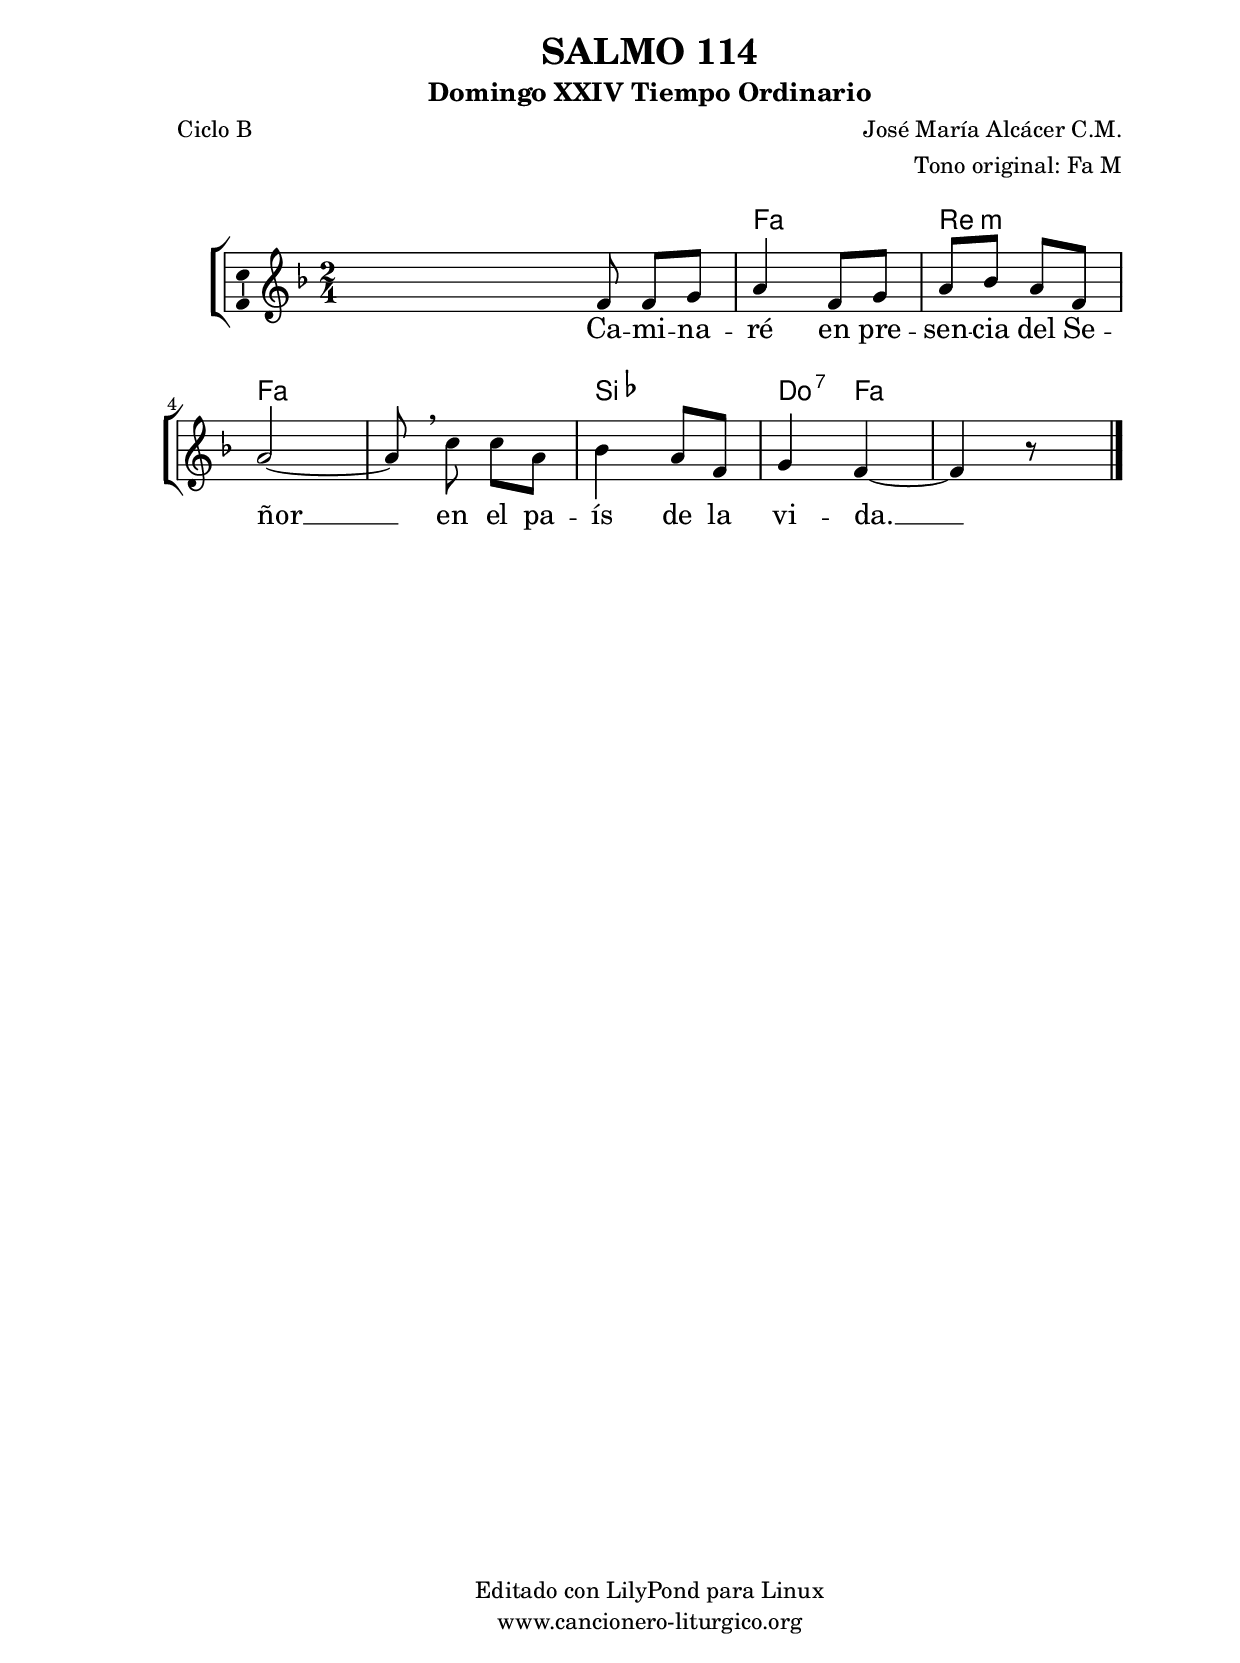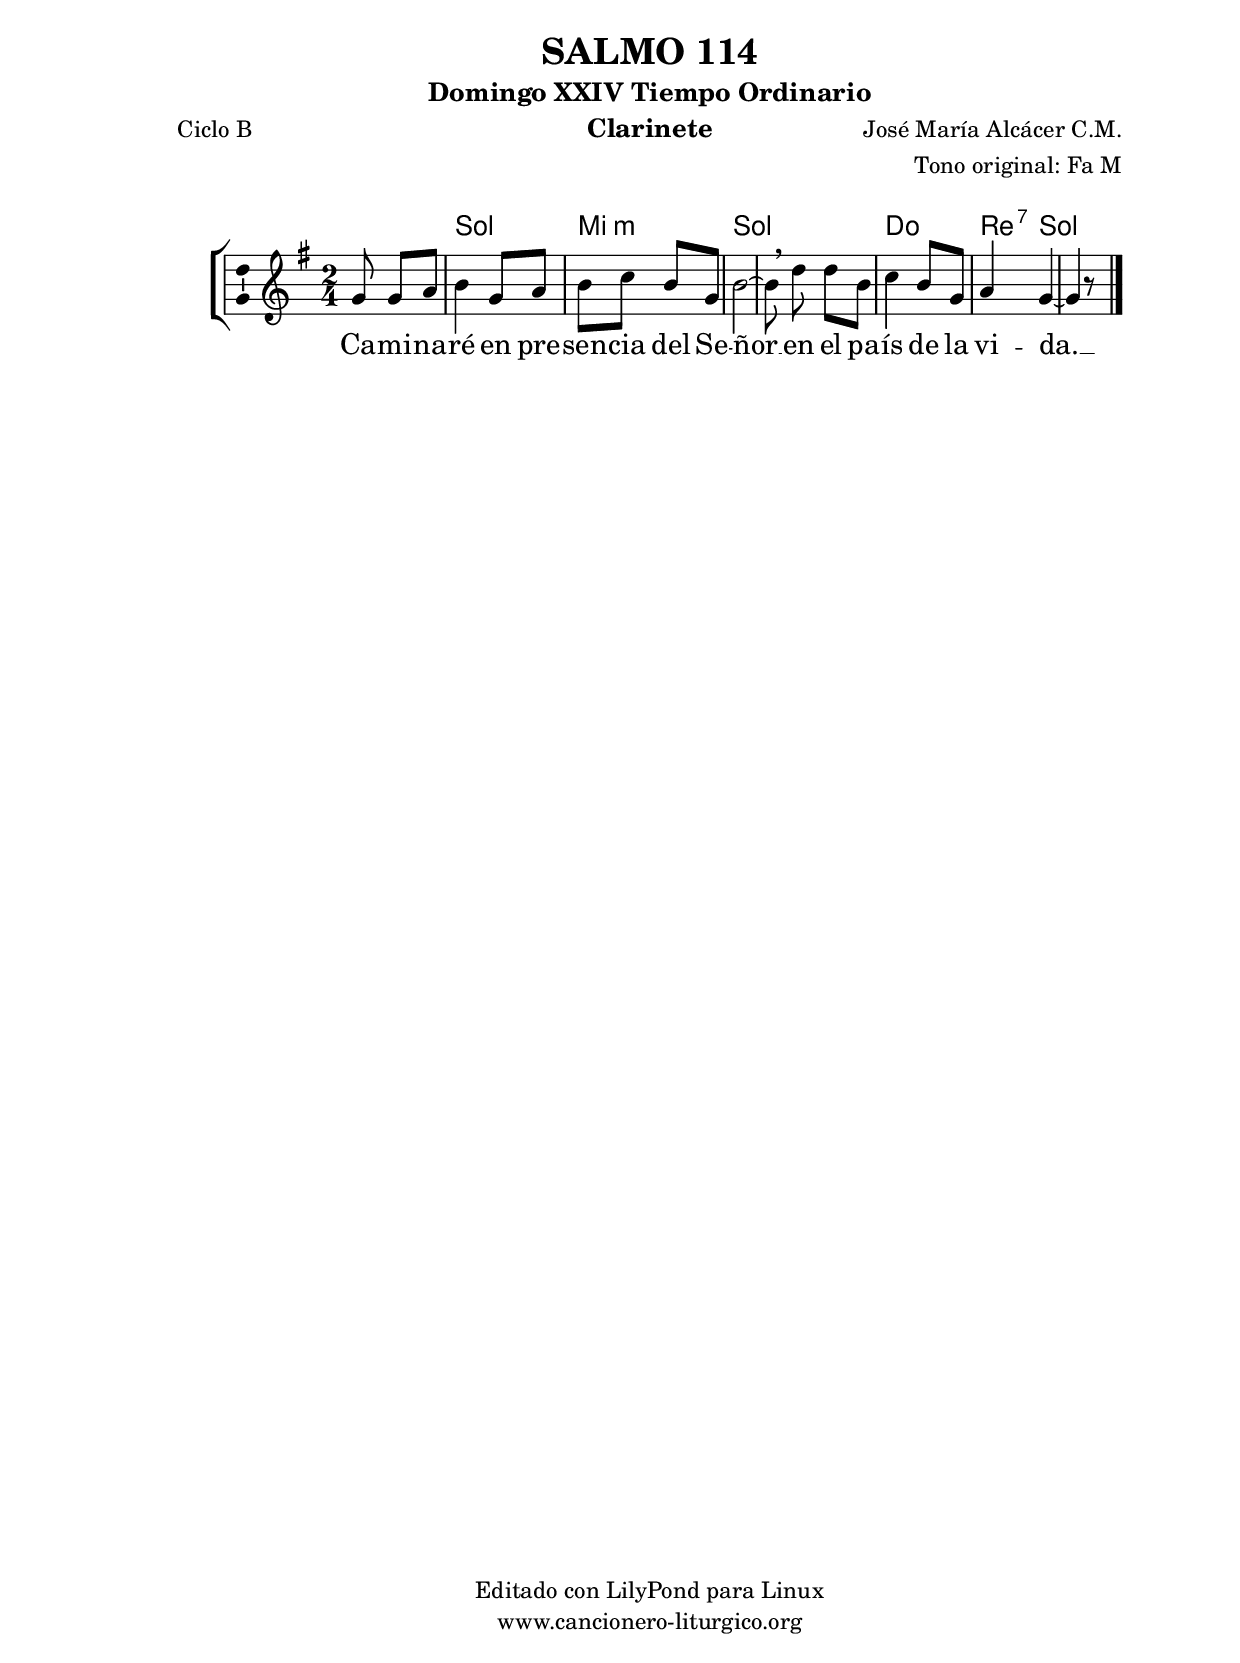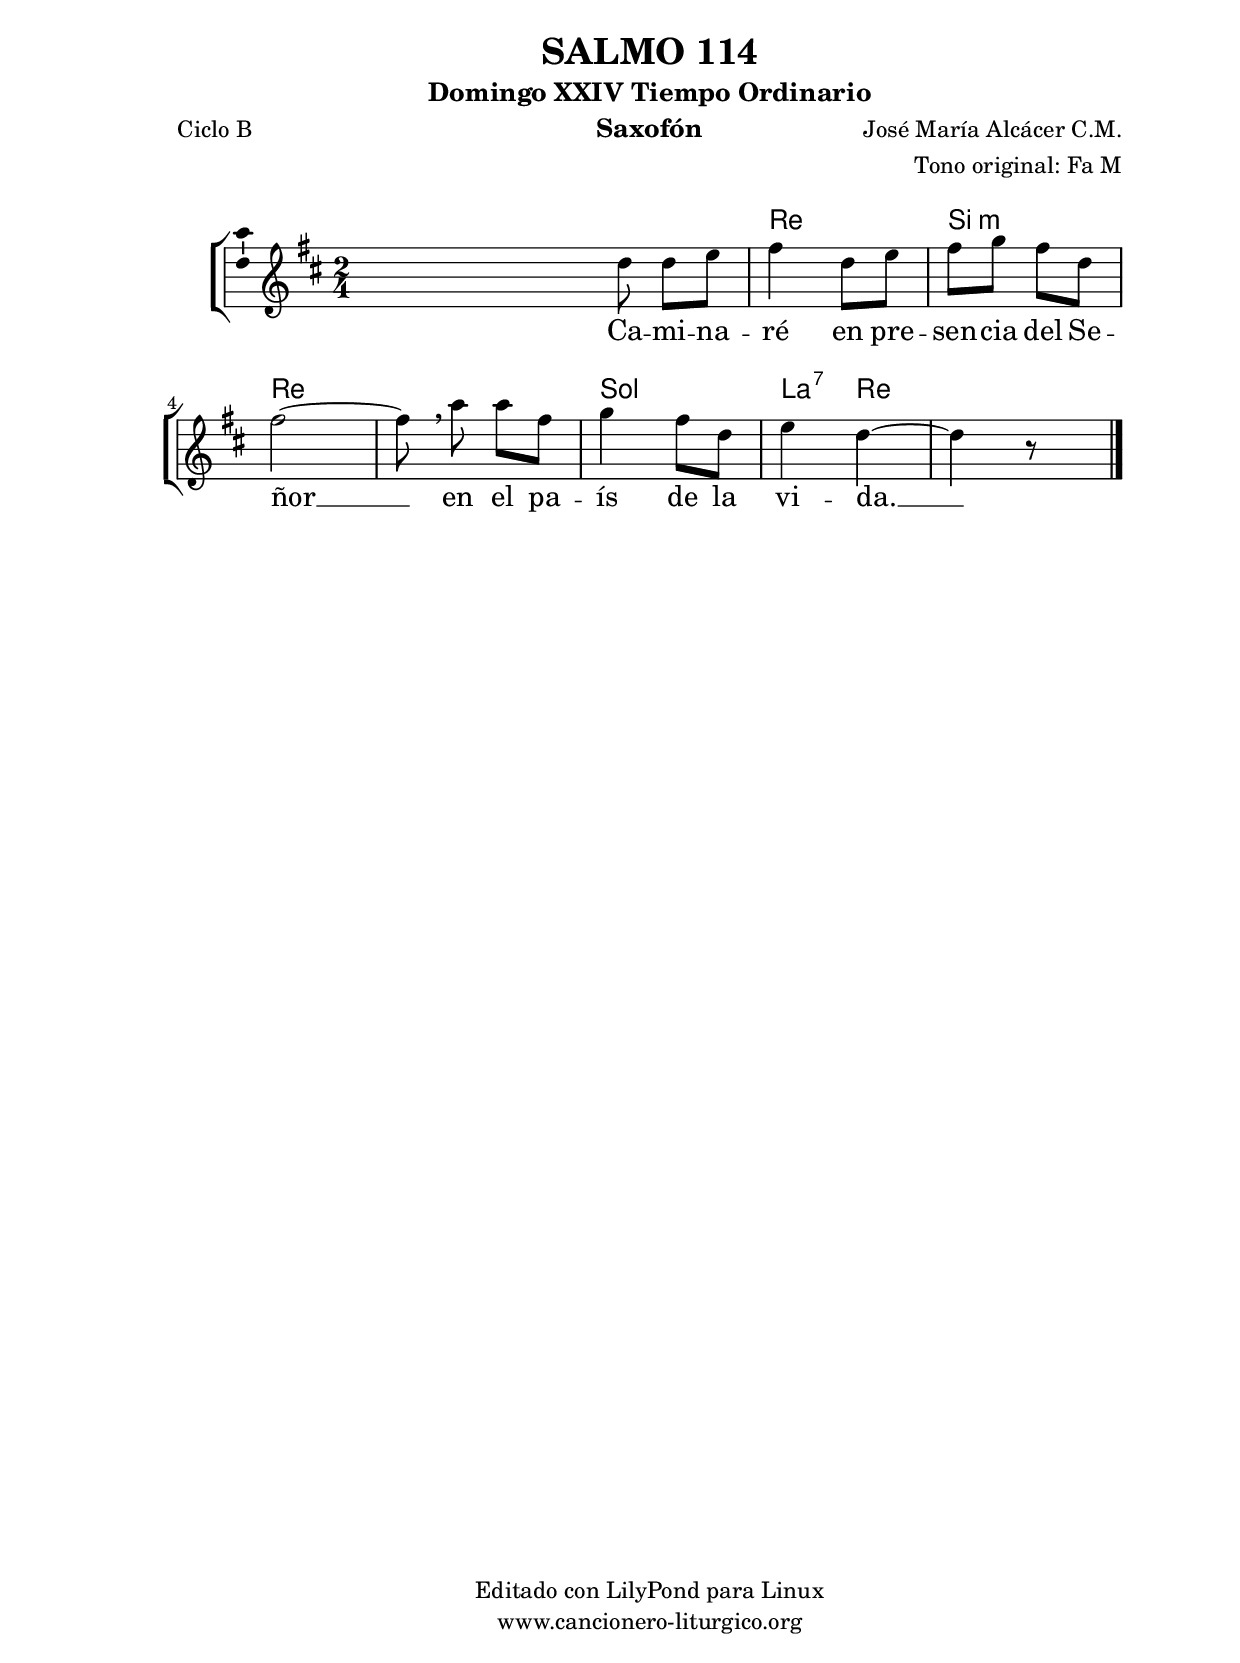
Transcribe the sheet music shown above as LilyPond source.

%
%para convertir .midi en .wav:
%timidity filename.midi -Ow -o finename.wav
%
%
%Para convertir de .wav a .mp3:
%lame -h -m j filename.wav
%
%
%para escuchar el midi:
%timidity nombrefichero.midi
%


%versión de lilypond para la que se ha escrito esta partitura:
\version "2.16.0"

	%Tamaño papel
	#(set-default-paper-size "a4")
	%Tamaño partitura
	#(set-global-staff-size 20)
	%No responde al pulsar sobre una nota
	#(ly:set-option 'point-and-click #f)

%parámetros del encabezamiento:
\header {
	title = "SALMO 114"
	subtitle = "Domingo XXIV Tiempo Ordinario"
	composer = "José María Alcácer C.M."
	poet = "Ciclo B"
	meter = ""
	arranger = "Tono original: Fa M"
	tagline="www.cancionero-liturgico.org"
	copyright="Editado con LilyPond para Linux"
	}

%parámetros asociados al papel:
\paper  {
	oddHeaderMarkup = \markup {\fill-line { \on-the-fly #not-first-page \fromproperty #'header:title \on-the-fly #not-first-page \fromproperty #'header:composer }}
	evenHeaderMarkup = \markup {\fill-line { \fromproperty #'header:composer \fromproperty #'header:title }}
	#(set-paper-size "a4")
	print-page-number = ##f
	first-page-number = 1
	print-first-page-number = ##f
%	head-separation = 3.0 \cm
	top-margin = 2.0 \cm
	bottom-margin = 0.5\cm
%%%	bottom-margin = -1.0\cm
	left-margin = 3.0 \cm
	line-width = 16.0 \cm 
	indent = 8\mm
	interscoreline = 2.\mm
	between-system-space = 15\mm
%	para que las partituras no llenen la hoja:
	ragged-bottom = ##t
%	idem para la última hoja:
	ragged-last-bottom = ##f
%	para que las partituras llenen el ancho del papel:
	ragged-last = ##f
	after-title-space = 2.5 \cm
%page-count=1
%system-count=2

	%Flexible Vertical Spacing
%	markup-markup-spacing =
%	#'((basic-distance . 15) (minimum-distance . 15) (padding . 3))
	markup-system-spacing =
	#'((basic-distance . 15) (minimum-distance . 15) (padding . 3))
	system-system-spacing =
	#'((basic-distance . 15) (minimum-distance . 15) (padding . 3))
	score-system-spacing =
	#'((basic-distance . 15) (minimum-distance . 15) (padding . 5))
%	top-system-spacing = % header
%	#'((basic-distance . 8) (minimum-distance . 0) (padding . 3))
%	top-markup-spacing =
%	#'((basic-distance . 20) (minimum-distance . 20) (padding . 3))
	last-bottom-spacing = % footer
	#'((basic-distance . 5) (minimum-distance . 5) (padding . 3))
%	score-markup-spacing =
%	#'((basic-distance . 16) (minimum-distance . 13) (padding . 3))

	}


%parámetros que afectan a toda la partitura:
global =  {
	%clave de sol (G):
	\clef G
	%armadura:
%	\transpose f g
	\key f \major
	\tempo 4=80
	\set Score.tempoHideNote = ##t
	}


acordes = {
	\italianChords
	\chordmode {
%	\transpose f g
{

s2 f2 d:m f s bes c4:7 f s2

	}
	}
}

melodia = 
%	\transpose f g
{
	\relative c'{
	\time 2/4

s8 f8 f g
a4 f8 g
a8 bes a f
a2~
a8 \noBeam \breathe c c a
bes4 a8 f
g4 f~
f4 r8 s8

	\bar "|."
	}
	}


texto = \lyricmode {
Ca -- mi -- na -- ré en pre -- sen -- cia del Se -- ñor __ en el pa -- ís de la vi -- da. __
	}


acordesStaff = \context ChordNames = acordesStaff <<
	\set chordChanges = ##t
	\acordes
	>>


vozStaff = \context Voice = vozStaff
\with {\consists "Ambitus_engraver"}
<<
%	\set Staff.instrumentName = ""
%	\set Staff.shortInstrumentName = ""
%	\set Staff.midiInstrument = #"clarinet"
%	\set Staff.midiInstrument = #"cello"
%	\set Staff.midiInstrument = #"flute"
	\set Staff.midiInstrument = #"electric guitar (jazz)"
%	\set Staff.midiInstrument = #"english horn"
%	\set Staff.midiInstrument = #"violin"
%	\set Staff.midiInstrument = #"glockenspiel"
	\set Staff.midiMinimumVolume = #0.7
	\set Staff.midiMaximumVolume = #0.9
	\global
	\melodia
	>>


textoStaff = \context Lyrics = textoStaff <<
	\lyricsto vozStaff \texto
	>>

\book {
	\score {
		\context ChoirStaff {
			\override StaffGroup.SystemStartBracket #'collapse-height = #1
			\override Score.SystemStartBar #'collapse-height = #1
			<<
			\acordesStaff
			\vozStaff
			\textoStaff
			>>
			}
		\layout {
	    		\context {
				\Lyrics
				\override LyricText #'font-size = #2
				}
	   		 \context {
				\Score
				%fontSize = #3
				\override StaffSymbol #'staff-space = #(magstep +3)
				%\override Beam #'thickness = #0.55
				%\override SpacingSpanner #'spacing-increment = #1.0
				%\override Slur #'height-limit = #1.5
				}
			}
		}
	\score {
		\unfoldRepeats
		\context ChoirStaff {
			<<
			\acordesStaff
			\vozStaff
			>>
			}
		\midi {
	  		\context {
	  			\Score
				tempoWholesPerMinute = #(ly:make-moment 70 4)
				}
			}
		}
	}

%Partitura para clarinete
#(define output-suffix "C")
\book {
	\header{
		instrument = "Clarinete"
		}
	\score {
		\context ChoirStaff {
			\override StaffGroup.SystemStartBracket #'collapse-height = #1
			\override Score.SystemStartBar #'collapse-height = #1
\transpose c d
			<<
			\acordesStaff
			\vozStaff
			\textoStaff
			>>
			}
		\layout {
	    		\context {
				\Lyrics
				\override LyricText #'font-size = #2
				}
	   		 \context {
				\Score
				%fontSize = #3
				\override StaffSymbol #'staff-space = #(magstep +3)
				%\override Beam #'thickness = #0.55
				%\override SpacingSpanner #'spacing-increment = #1.0
				%\override Slur #'height-limit = #1.5
				}
			}
		}
	}

%Partitura para saxofón
#(define output-suffix "S")
\book {
	\header{
		instrument = "Saxofón"
		}
	\score {
		\context ChoirStaff {
			\override StaffGroup.SystemStartBracket #'collapse-height = #1
			\override Score.SystemStartBar #'collapse-height = #1
\transpose c a
			<<
			\acordesStaff
			\vozStaff
			\textoStaff
			>>
			}
		\layout {
	    		\context {
				\Lyrics
				\override LyricText #'font-size = #2
				}
	   		 \context {
				\Score
				%fontSize = #3
				\override StaffSymbol #'staff-space = #(magstep +3)
				%\override Beam #'thickness = #0.55
				%\override SpacingSpanner #'spacing-increment = #1.0
				%\override Slur #'height-limit = #1.5
				}
			}
		}
	}

